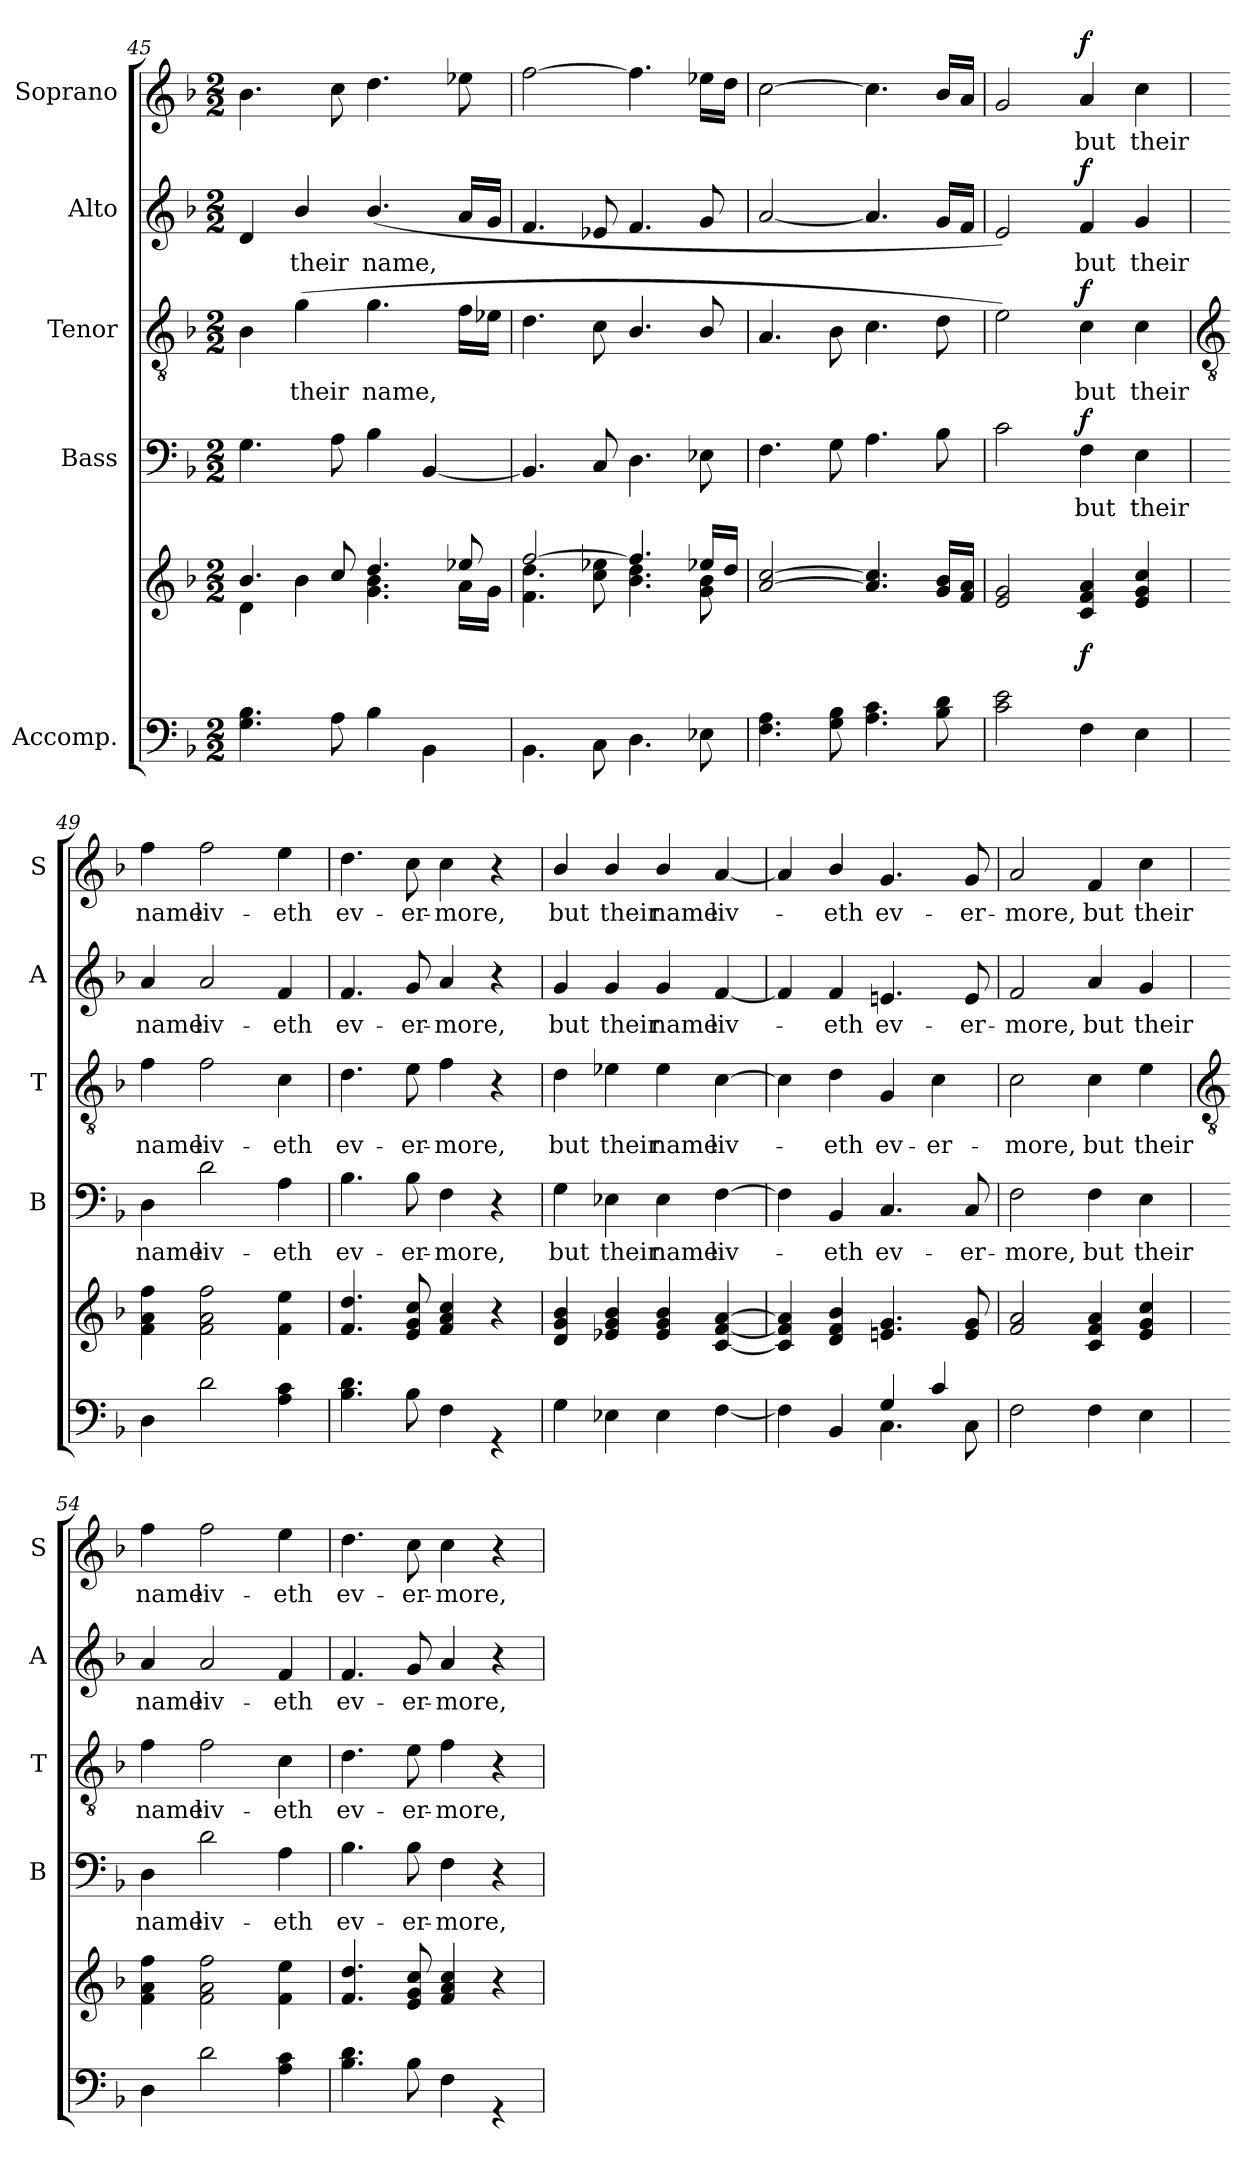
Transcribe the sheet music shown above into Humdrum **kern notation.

**kern	**kern	**dynam	**kern	**text	**dynam	**kern	**text	**dynam	**kern	**text	**dynam	**kern	**text	**dynam
*part5	*part5	*part5	*part4	*part4	*part4	*part3	*part3	*part3	*part2	*part2	*part2	*part1	*part1	*part1
*staff6	*staff5	*staff5/6	*staff4	*staff4	*staff4	*staff3	*staff3	*staff3	*staff2	*staff2	*staff2	*staff1	*staff1	*staff1
*I"Accomp.	*	*	*I"Bass	*	*	*I"Tenor	*	*	*I"Alto	*	*	*I"Soprano	*	*
*	*	*	*I'B	*	*	*I'T	*	*	*I'A	*	*	*I'S	*	*
*clefF4	*clefG2	*	*clefF4	*	*	*clefGv2	*	*	*clefG2	*	*	*clefG2	*	*
*k[b-]	*k[b-]	*	*k[b-]	*	*	*k[b-]	*	*	*k[b-]	*	*	*k[b-]	*	*
*F:	*F:	*	*F:	*	*	*F:	*	*	*F:	*	*	*F:	*	*
*M2/2	*M2/2	*	*M2/2	*	*	*M2/2	*	*	*M2/2	*	*	*M2/2	*	*
=45	=45	=45	=45	=45	=45	=45	=45	=45	=45	=45	=45	=45	=45	=45
*^	*^	*	*	*	*	*	*	*	*	*	*	*	*	*
1ryy	4.G 4.B-	4.b-/	4d\	.	4.G	.	.	4B-	.	.	4d	.	.	4.b-	.	.
!	!	!	!	!	!	!	!	!	!LO:LY:b	!	!	!LO:LY:b	!	!	!	!
.	.	.	4b-\	.	.	.	.	(>4g	their	.	4b-/	their	.	.	.	.
.	8A	8cc/	.	.	8A	.	.	.	.	.	.	.	.	8cc	.	.
!	!	!	!	!	!	!	!	!	!LO:LY:b	!	!	!LO:LY:b	!	!	!	!
.	4B-	4.dd/	4.g\ 4.b-\	.	4B-	.	.	4.g	name,	.	(<4.b-/	name,	.	4.dd	.	.
.	4BB-	.	.	.	[4BB-	.	.	.	.	.	.	.	.	.	.	.
.	.	8ee-X/	16a\LL	.	.	.	.	16fLL	.	.	16aLL	.	.	8ee-X	.	.
.	.	.	16g\JJ	.	.	.	.	16e-XJJ	.	.	16gJJ	.	.	.	.	.
=46	=46	=46	=46	=46	=46	=46	=46	=46	=46	=46	=46	=46	=46	=46	=46	=46
1ryy	4.BB-	[2ff/	4.f\ 4.dd\	.	4.BB-]	.	.	4.d	.	.	4.f	.	.	[2ff	.	.
.	8C	.	8cc\ 8ee-X\	.	8C	.	.	8c	.	.	8e-X	.	.	.	.	.
.	4.D	4.ff/]	4.b-\ 4.dd\	.	4.D	.	.	4.B-/	.	.	4.f	.	.	4.ff]	.	.
.	8E-X	16ee-X/LL	8g\ 8b-\	.	8E-X	.	.	8B-/	.	.	8g	.	.	16ee-XLL	.	.
.	.	16dd/JJ	.	.	.	.	.	.	.	.	.	.	.	16ddJJ	.	.
=47	=47	=47	=47	=47	=47	=47	=47	=47	=47	=47	=47	=47	=47	=47	=47	=47
1ryy	4.F 4.A	[2a/ [2cc/	1ryy	.	4.F	.	.	4.A	.	.	[2a	.	.	[2cc	.	.
.	8G 8B-	.	.	.	8G	.	.	8B-	.	.	.	.	.	.	.	.
.	4.A 4.c	4.a/] 4.cc/]	.	.	4.A	.	.	4.c	.	.	4.a]	.	.	4.cc]	.	.
.	8B- 8d	16g/ 16b-/LL	.	.	8B-	.	.	8d	.	.	16gLL	.	.	16b-LL	.	.
.	.	16f/ 16a/JJ	.	.	.	.	.	.	.	.	16fJJ	.	.	16aJJ	.	.
=48	=48	=48	=48	=48	=48	=48	=48	=48	=48	=48	=48	=48	=48	=48	=48	=48
1ryy	2c 2e	2e/ 2g/	1ryy	.	2c	.	.	2e)	.	.	2e)	.	.	2g	.	.
!	!	!	!	!LO:DY:b	!	!LO:LY:b	!LO:DY:b	!	!LO:LY:b	!LO:DY:b	!	!LO:LY:b	!LO:DY:b	!	!LO:LY:b	!LO:DY:b
.	4F	4c/ 4f/ 4a/	.	f	4F	but	f	4c	but	f	4f	but	f	4a	but	f
!	!	!	!	!	!	!LO:LY:b	!	!	!LO:LY:b	!	!	!LO:LY:b	!	!	!LO:LY:b	!
.	4E	4e/ 4g/ 4cc/	.	.	4E	their	.	4c	their	.	4g	their	.	4cc	their	.
*	*	*v	*v	*	*	*	*	*	*	*	*	*	*	*	*	*
!!LO:LB:g=z
=49	=49	=49	=49	=49	=49	=49	=49	=49	=49	=49	=49	=49	=49	=49	=49
*	*	*	*	*	*	*	*clefGv2	*	*	*	*	*	*	*	*
!	!	!	!	!	!LO:LY:b	!	!	!LO:LY:b	!	!	!LO:LY:b	!	!	!LO:LY:b	!
1ryy	4D	4f 4a 4ff	.	4D	name	.	4f	name	.	4a	name	.	4ff	name	.
!	!	!	!	!	!LO:LY:b	!	!	!LO:LY:b	!	!	!LO:LY:b	!	!	!LO:LY:b	!
.	2d	2f 2a 2ff	.	2d	liv-	.	2f	liv-	.	2a	liv-	.	2ff	liv-	.
!	!	!	!	!	!LO:LY:b	!	!	!LO:LY:b	!	!	!LO:LY:b	!	!	!LO:LY:b	!
.	4A 4c	4f 4ee	.	4A	-eth	.	4c	-eth	.	4f	-eth	.	4ee	-eth	.
=50	=50	=50	=50	=50	=50	=50	=50	=50	=50	=50	=50	=50	=50	=50	=50
!	!	!	!	!	!LO:LY:b	!	!	!LO:LY:b	!	!	!LO:LY:b	!	!	!LO:LY:b	!
1ryy	4.B- 4.d	4.f 4.dd	.	4.B-	ev-	.	4.d	ev-	.	4.f	ev-	.	4.dd	ev-	.
!	!	!	!	!	!LO:LY:b	!	!	!LO:LY:b	!	!	!LO:LY:b	!	!	!LO:LY:b	!
.	8B-	8e 8g 8cc	.	8B-	-er-	.	8e	-er-	.	8g	-er-	.	8cc	-er-	.
!	!	!	!	!	!LO:LY:b	!	!	!LO:LY:b	!	!	!LO:LY:b	!	!	!LO:LY:b	!
.	4F	4f 4a 4cc	.	4F	-more,	.	4f	-more,	.	4a	-more,	.	4cc	-more,	.
.	4r	4r	.	4r	.	.	4r	.	.	4r	.	.	4r	.	.
=51	=51	=51	=51	=51	=51	=51	=51	=51	=51	=51	=51	=51	=51	=51	=51
!	!	!	!	!	!LO:LY:b	!	!	!LO:LY:b	!	!	!LO:LY:b	!	!	!LO:LY:b	!
1ryy	4G	4d/ 4g/ 4b-/	.	4G	but	.	4d	but	.	4g	but	.	4b-/	but	.
!	!	!	!	!	!LO:LY:b	!	!	!LO:LY:b	!	!	!LO:LY:b	!	!	!LO:LY:b	!
.	4E-X	4e-X/ 4g/ 4b-/	.	4E-X	their	.	4e-X	their	.	4g	their	.	4b-/	their	.
!	!	!	!	!	!LO:LY:b	!	!	!LO:LY:b	!	!	!LO:LY:b	!	!	!LO:LY:b	!
.	4E-	4e-/ 4g/ 4b-/	.	4E-	name	.	4e-	name	.	4g	name	.	4b-/	name	.
!	!	!	!	!	!LO:LY:b	!	!	!LO:LY:b	!	!	!LO:LY:b	!	!	!LO:LY:b	!
.	[4F	[4c [4f [4a	.	[4F	liv-	.	[4c	liv-	.	[4f	liv-	.	[4a	liv-	.
=52	=52	=52	=52	=52	=52	=52	=52	=52	=52	=52	=52	=52	=52	=52	=52
2ryy	4F]	4c] 4f] 4a]	.	4F]	.	.	4c]	.	.	4f]	.	.	4a]	.	.
!	!	!	!	!	!LO:LY:b	!	!	!LO:LY:b	!	!	!LO:LY:b	!	!	!LO:LY:b	!
.	4BB-	4d/ 4f/ 4b-/	.	4BB-	eth	.	4d	eth	.	4f	eth	.	4b-/	eth	.
!	!	!	!	!	!LO:LY:b	!	!	!LO:LY:b	!	!	!LO:LY:b	!	!	!LO:LY:b	!
4G/	4.C\	4.en 4.g	.	4.C	ev-	.	4G	ev-	.	4.en	ev-	.	4.g	ev-	.
!	!	!	!	!	!	!	!	!LO:LY:b	!	!	!	!	!	!	!
4c/	.	.	.	.	.	.	4c	-er-	.	.	.	.	.	.	.
!	!	!	!	!	!LO:LY:b	!	!	!	!	!	!LO:LY:b	!	!	!LO:LY:b	!
.	8C\	8e 8g	.	8C	-er-	.	.	.	.	8e	-er-	.	8g	-er-	.
=53	=53	=53	=53	=53	=53	=53	=53	=53	=53	=53	=53	=53	=53	=53	=53
!	!	!	!	!	!LO:LY:b	!	!	!LO:LY:b	!	!	!LO:LY:b	!	!	!LO:LY:b	!
1ryy	2F	2f 2a	.	2F	-more,	.	2c	-more,	.	2f	-more,	.	2a	-more,	.
!	!	!	!	!	!LO:LY:b	!	!	!LO:LY:b	!	!	!LO:LY:b	!	!	!LO:LY:b	!
.	4F	4c 4f 4a	.	4F	but	.	4c	but	.	4a	but	.	4f	but	.
!	!	!	!	!	!LO:LY:b	!	!	!LO:LY:b	!	!	!LO:LY:b	!	!	!LO:LY:b	!
.	4E	4e 4g 4cc	.	4E	their	.	4e	their	.	4g	their	.	4cc	their	.
!!LO:LB:g=z
=54	=54	=54	=54	=54	=54	=54	=54	=54	=54	=54	=54	=54	=54	=54	=54
*	*	*	*	*	*	*	*clefGv2	*	*	*	*	*	*	*	*
!	!	!	!	!	!LO:LY:b	!	!	!LO:LY:b	!	!	!LO:LY:b	!	!	!LO:LY:b	!
1ryy	4D	4f 4a 4ff	.	4D	name	.	4f	name	.	4a	name	.	4ff	name	.
!	!	!	!	!	!LO:LY:b	!	!	!LO:LY:b	!	!	!LO:LY:b	!	!	!LO:LY:b	!
.	2d	2f 2a 2ff	.	2d	liv-	.	2f	liv-	.	2a	liv-	.	2ff	liv-	.
!	!	!	!	!	!LO:LY:b	!	!	!LO:LY:b	!	!	!LO:LY:b	!	!	!LO:LY:b	!
.	4A 4c	4f 4ee	.	4A	-eth	.	4c	-eth	.	4f	-eth	.	4ee	-eth	.
=55	=55	=55	=55	=55	=55	=55	=55	=55	=55	=55	=55	=55	=55	=55	=55
!	!	!	!	!	!LO:LY:b	!	!	!LO:LY:b	!	!	!LO:LY:b	!	!	!LO:LY:b	!
1ryy	4.B- 4.d	4.f 4.dd	.	4.B-	ev-	.	4.d	ev-	.	4.f	ev-	.	4.dd	ev-	.
!	!	!	!	!	!LO:LY:b	!	!	!LO:LY:b	!	!	!LO:LY:b	!	!	!LO:LY:b	!
.	8B-	8e 8g 8cc	.	8B-	-er-	.	8e	-er-	.	8g	-er-	.	8cc	-er-	.
!	!	!	!	!	!LO:LY:b	!	!	!LO:LY:b	!	!	!LO:LY:b	!	!	!LO:LY:b	!
.	4F	4f 4a 4cc	.	4F	-more,	.	4f	-more,	.	4a	-more,	.	4cc	-more,	.
.	4r	4r	.	4r	.	.	4r	.	.	4r	.	.	4r	.	.
*v	*v	*	*	*	*	*	*	*	*	*	*	*	*	*	*
=	=	=	=	=	=	=	=	=	=	=	=	=	=	=
*-	*-	*-	*-	*-	*-	*-	*-	*-	*-	*-	*-	*-	*-	*-
